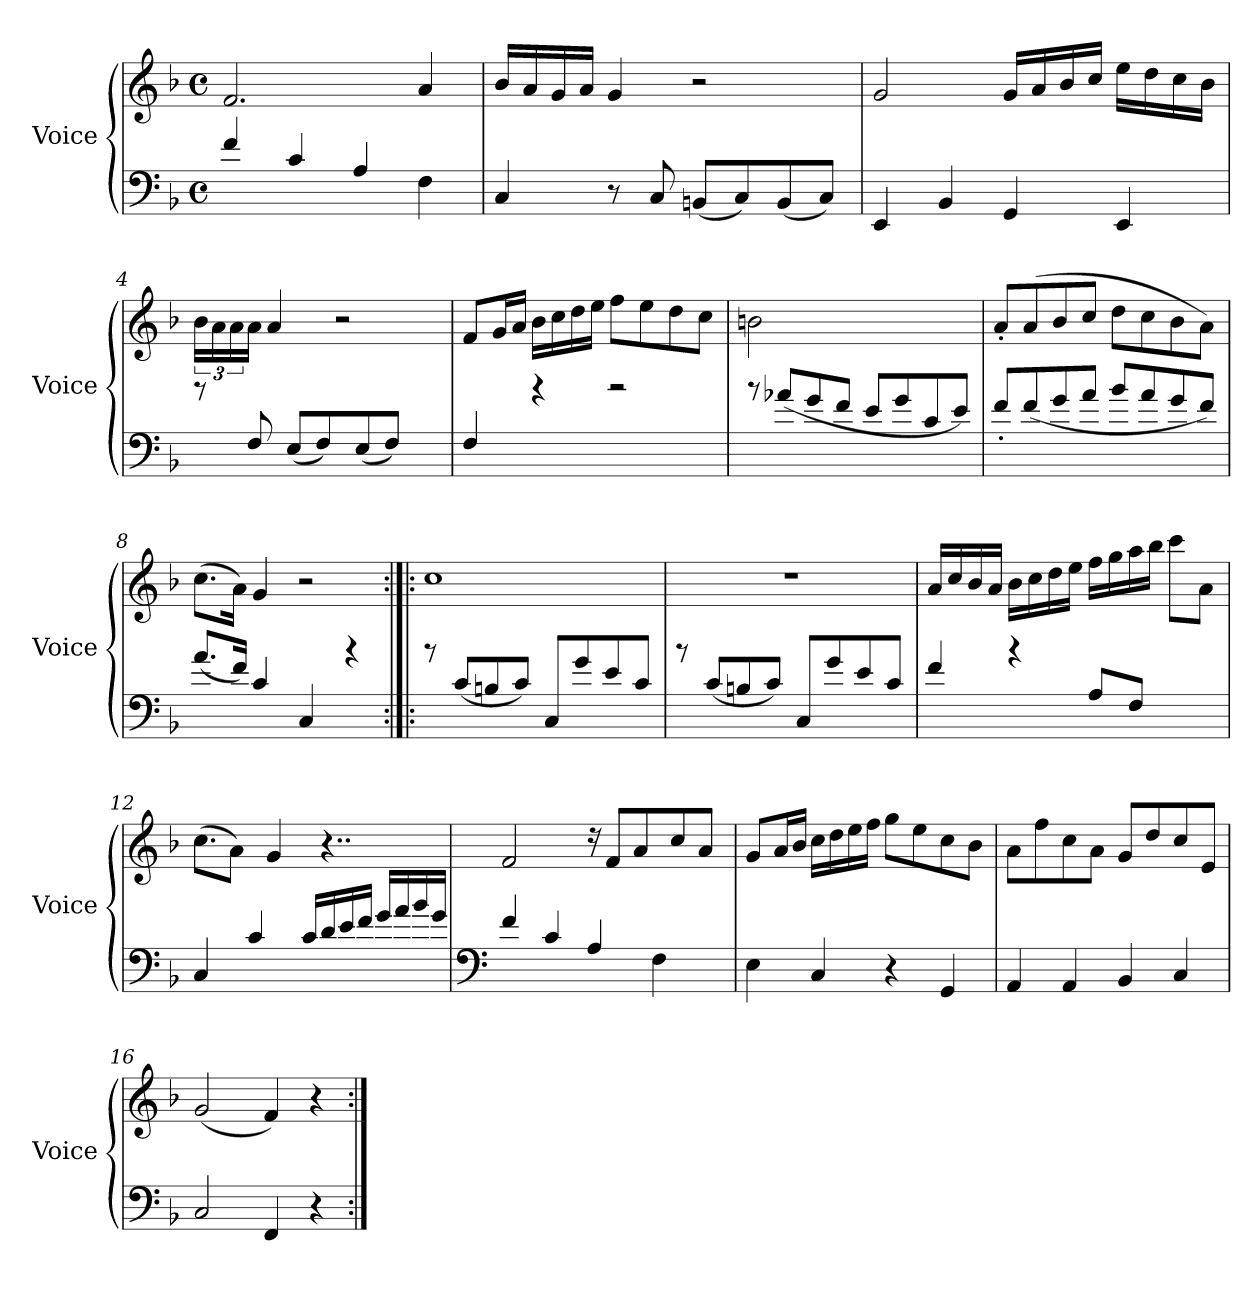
**kern	**kern
*part2	*part1
*staff2	*staff1
*I"Voice	*I"Voice
*I'Voice	*I'Voice
*clefF4	*clefG2
*k[b-]	*k[b-]
*M4/4	*M4/4
*met(c)	*met(c)
=1	=1
4f/	2.f/
4c/	.
4A/	.
4F\	4a/
=2	=2
4C/	16b-/LL
.	16a/
.	16g/
.	16a/JJ
8r	4g/
8C/	.
(<8BBn/L	2r
8C/)	.
(<8BB/	.
8C/J)	.
=3	=3
4EE/	2g/
4BB-/	.
4GG/	16g/LL
.	16a/
.	16b-/
.	16cc/JJ
4EE/	16ee\LL
.	16dd\
.	16cc\
.	16b-\JJ
!!LO:LB:g=z
=4	=4
8rb	24b-\LL
.	24a\
.	24a\
8F/	16a\JJ
.	4a/
(<8E/L	.
8F/)	.
.	2r
(<8E/	.
8F/J)	.
8.ryy	.
=5	=5
4F/	8f/L
.	16g/L
.	16a/JJ
4rb	16b-\LL
.	16cc\
.	16dd\
.	16ee\JJ
2rb	8ff\L
.	8ee\
.	8dd\
.	8cc\J
=6	=6
8rb	2bn\
(<8a-X/L	.
8g/	.
8f/J	.
8e/L	2ryy
8g/	.
8c/	.
8e/J)	.
!!LO:LB:g=z
=7	=7
8f'</L	8a'</L
(<8f/	(>8a/
8g/	8b-/
8a/J	8cc/J
8b-/L	8dd\L
8a/	8cc\
8g/	8b-\
8f/J)	8a\J)
=8	=8
(<8.a/L	(>8.cc\L
16f/Jk)	16a\Jk)
4c/	4g/
4C/	2rcc
4rb	.
=9:|!|:	=9:|!|:
8rb	1cc
(<8c/L	.
8Bn/	.
8c/J)	.
8C/L	.
8g/	.
8e/	.
8c/J	.
!!LO:LB:g=z
=10	=10
8rb	1r
(<8c/L	.
8Bn/	.
8c/J)	.
8C/L	.
8g/	.
8e/	.
8c/J	.
=11	=11
4f/	16a/LL
.	16cc/
.	16b-/
.	16a/JJ
4rb	16b-\LL
.	16cc\
.	16dd\
.	16ee\JJ
8A/L	16ff\LL
.	16gg\
8F/J	16aa\
.	16bb-\JJ
4ryy	8ccc\L
.	8a\J
=12	=12
4C/	(>8.cc\L
.	8a\J)
4c/	.
.	4g/
16c/LL	.
16d/	4..rcc
16e/	.
16f/JJ	.
16g/LL	.
16a/	.
16b-/	.
16g/JJ	.
!!LO:LB:g=z
=13	=13
*clefF4	*
4f/	2f/
4c/	.
4A/	16rcc
.	8f/L
.	8a/
4F\	.
.	8cc/
.	8a/J
16ryy	.
=14	=14
4E\	8g/L
.	16a/L
.	16b-/JJ
4C/	16cc\LL
.	16dd\
.	16ee\
.	16ff\JJ
4r	8gg\L
.	8ee\
4GG/	8cc\
.	8b-\J
=15	=15
4AA/	8a\L
.	8ff\
4AA/	8cc\
.	8a\J
4BB-/	8g/L
.	8dd/
4C/	8cc/
.	8e/J
=16	=16
2C/	(<2g/
4FF/	4f/)
4r	4r
=:|!	=:|!
*-	*-
